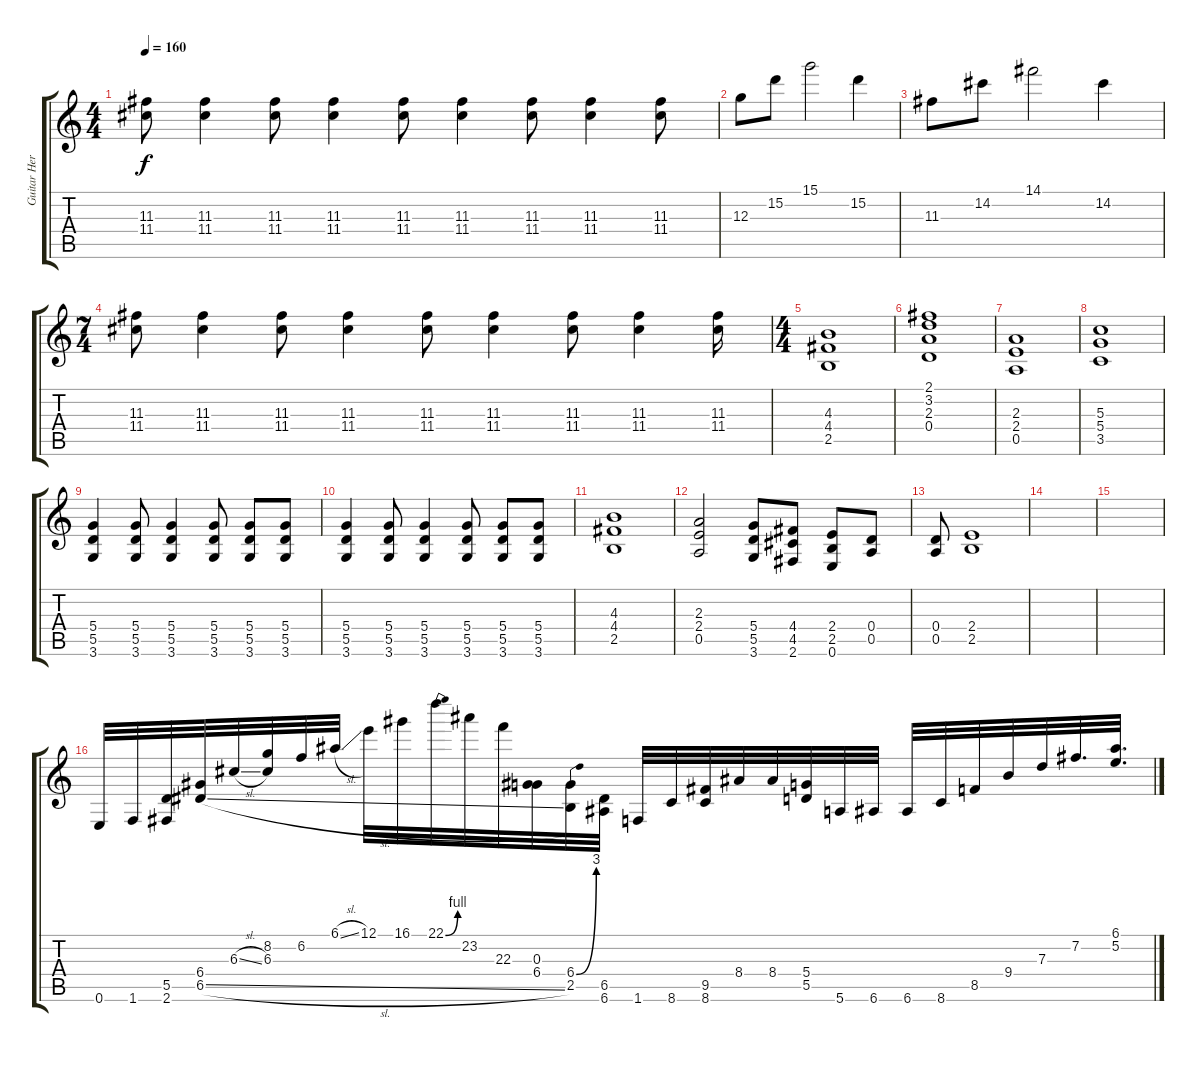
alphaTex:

\track ("Guitar Hero" "Guitar Her") {instrument distortionguitar}
\staff {score tabs}
\tuning (E4 B3 G3 D3 A2 E2) {hide}
\ts (4 4)
\tempo 160
\clef g2
\ks c
(11.3 11.4).8{dy f} (11.3 11.4).4 (11.3 11.4).8 (11.3 11.4).4 (11.3 11.4).8 (11.3 11.4).4 (11.3 11.4).8 (11.3 11.4).4 (11.3 11.4).8 |
12.3.8 15.2.8 15.1.2 15.2.4 |
11.3.8 14.2.8 14.1.2 14.2.4 |
\ts (7 4)
(11.3 11.4).8 (11.3 11.4).4 (11.3 11.4).8 (11.3 11.4).4 (11.3 11.4).8 (11.3 11.4).4 (11.3 11.4).8 (11.3 11.4).4 (11.3 11.4).16 |
\ts (4 4)
(4.3 4.4 2.5).1 |
(2.1 3.2 2.3 0.4).1 |
(2.3 2.4 0.5).1 |
(5.3 5.4 3.5).1 |
(5.4 5.5 3.6).4 (5.4 5.5 3.6).8 (5.4 5.5 3.6).4 (5.4 5.5 3.6).8 (5.4 5.5 3.6).8 (5.4 5.5 3.6).8 |
(5.4 5.5 3.6).4 (5.4 5.5 3.6).8 (5.4 5.5 3.6).4 (5.4 5.5 3.6).8 (5.4 5.5 3.6).8 (5.4 5.5 3.6).8 |
(4.3 4.4 2.5).1 |
(2.3 2.4 0.5).2 (5.4 5.5 3.6).8 (4.4 4.5 2.6).8 (2.4 2.5 0.6).8 (0.4 0.5).8 |
(0.4 0.5).8 (2.4 2.5).1 |
|
|
0.6.32 1.6.32 (5.5 2.6).32 (6.4 6.5{sl}).32 6.3{sl}.32 (8.2 6.3).32 6.2.32 6.1{sl}.32 12.1.32 16.1.32 22.1{be (bend 0 0 60 4)}.32 23.2.32 22.3.32 (0.3 6.4).32 (6.4{be (bend 0 0 60 12)} 2.5).32 (6.5 6.6).32 1.6.32 8.6.32 (9.5 8.6).32 8.4.32 8.4.32 (5.4 5.5).32 5.6.32 6.6.32 6.6.32 8.6.32 8.5.32 9.4.32 7.3.32 7.2.32{d} (6.1 5.2).32{d}
